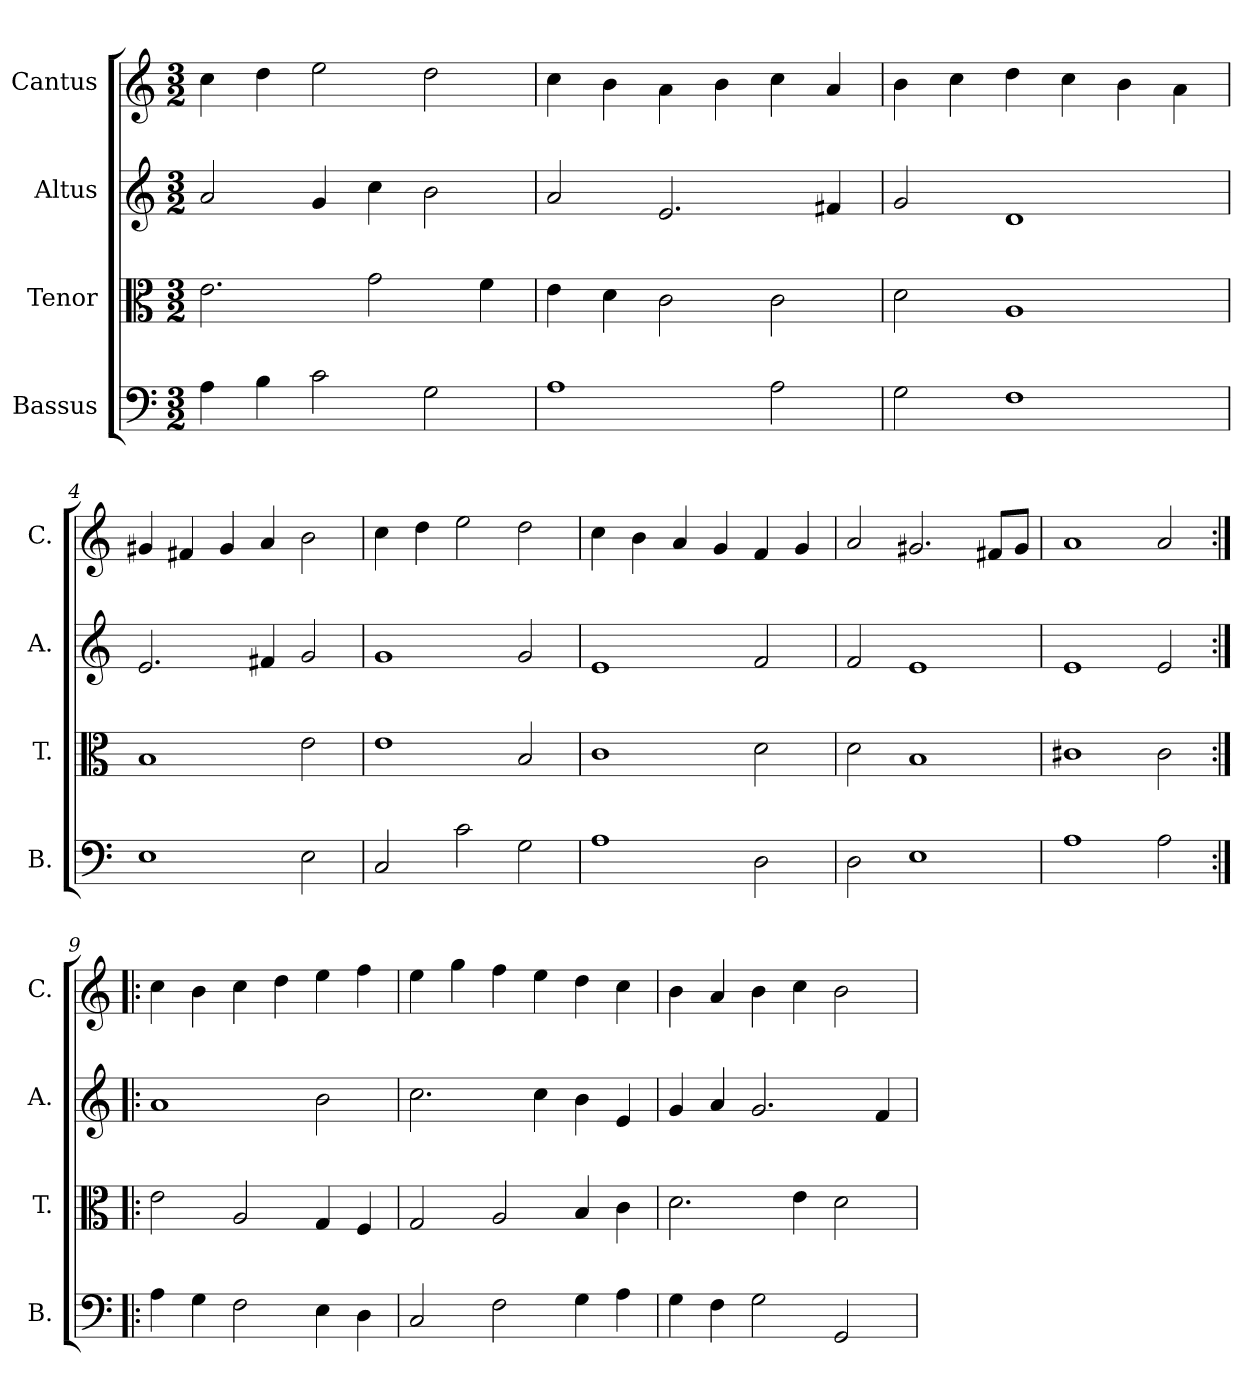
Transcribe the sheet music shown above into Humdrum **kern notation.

**kern	**kern	**kern	**kern
*part4	*part3	*part2	*part1
*staff4	*staff3	*staff2	*staff1
*I"Bassus	*I"Tenor	*I"Altus	*I"Cantus
*I'B.	*I'T.	*I'A.	*I'C.
*clefF4	*clefC3	*clefG2	*clefG2
*k[]	*k[]	*k[]	*k[]
*C:	*C:	*C:	*C:
*M3/2	*M3/2	*M3/2	*M3/2
=1	=1	=1	=1
4A\	2.e\	2a/	4cc\
4B\	.	.	4dd\
2c\	.	4g/	2ee\
.	2g\	4cc\	.
2G\	.	2b\	2dd\
.	4f\	.	.
=2	=2	=2	=2
1A\	4e\	2a/	4cc\
.	4d\	.	4b\
.	2c\	2.e/	4a\
.	.	.	4b\
2A\	2c\	.	4cc\
.	.	4f#X/	4a/
=3	=3	=3	=3
2G\	2d\	2g/	4b\
.	.	.	4cc\
1F\	1A/	1d/	4dd\
.	.	.	4cc\
.	.	.	4b\
.	.	.	4a\
=4	=4	=4	=4
1E\	1B/	2.e/	4g#X/
.	.	.	4f#X/
.	.	.	4g#/
.	.	4f#X/	4a/
2E\	2e\	2g/	2b\
=5	=5	=5	=5
2C/	1e\	1g/	4cc\
.	.	.	4dd\
2c\	.	.	2ee\
2G\	2B/	2g/	2dd\
=6	=6	=6	=6
1A\	1c\	1e/	4cc\
.	.	.	4b\
.	.	.	4a/
.	.	.	4g/
2D\	2d\	2f/	4f/
.	.	.	4g/
=7	=7	=7	=7
2D\	2d\	2f/	2a/
1E\	1B/	1e/	2.g#X/
.	.	.	8f#X/L
.	.	.	8g#/J
=8	=8	=8	=8
1A\	1c#X\	1e/	1a/
2A\	2c#\	2e/	2a/
=9:|!|:	=9:|!|:	=9:|!|:	=9:|!|:
4A\	2e\	1a/	4cc\
4G\	.	.	4b\
2F\	2A/	.	4cc\
.	.	.	4dd\
4E\	4G/	2b\	4ee\
4D\	4F/	.	4ff\
=10	=10	=10	=10
2C/	2G/	2.cc\	4ee\
.	.	.	4gg\
2F\	2A/	.	4ff\
.	.	4cc\	4ee\
4G\	4B/	4b\	4dd\
4A\	4c\	4e/	4cc\
!!LO:LB:g=z
=11	=11	=11	=11
4G\	2.d\	4g/	4b\
4F\	.	4a/	4a/
2G\	.	2.g/	4b\
.	4e\	.	4cc\
2GG/	2d\	.	2b\
.	.	4f/	.
=	=	=	=
*-	*-	*-	*-
